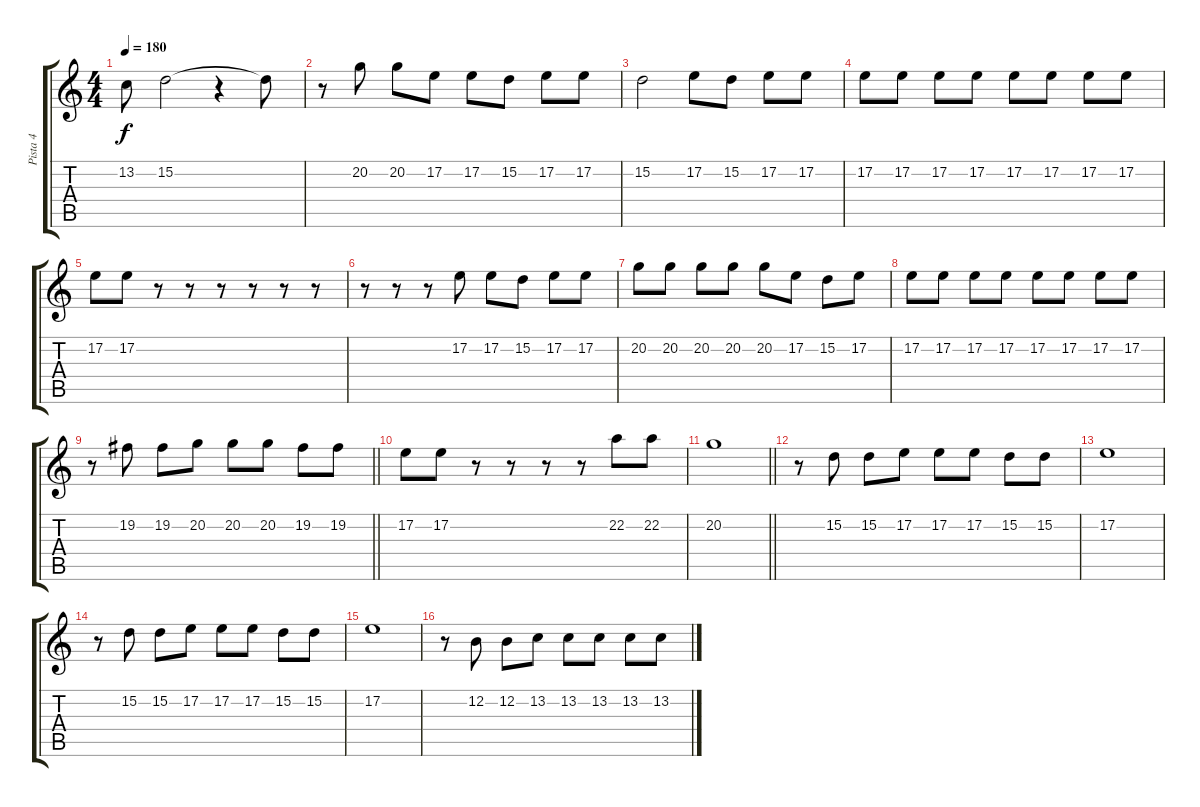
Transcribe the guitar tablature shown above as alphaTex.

\track ("Pista 4" "Pista 4") {instrument pad7halo}
\staff {score tabs}
\tuning (E4 B3 G3 D3 A2 E2) {hide}
\ts (4 4)
\tempo 180
\clef g2
\ks c
13.2.8{dy f} 15.2.2 r.4 15.2{t}.8 |
r.8 20.2.8 20.2.8 17.2.8 17.2.8 15.2.8 17.2.8 17.2.8 |
15.2.2 17.2.8 15.2.8 17.2.8 17.2.8 |
17.2.8 17.2.8 17.2.8 17.2.8 17.2.8 17.2.8 17.2.8 17.2.8 |
17.2.8 17.2.8 r.8 r.8 r.8 r.8 r.8 r.8 |
r.8 r.8 r.8 17.2.8 17.2.8 15.2.8 17.2.8 17.2.8 |
20.2.8 20.2.8 20.2.8 20.2.8 20.2.8 17.2.8 15.2.8 17.2.8 |
17.2.8 17.2.8 17.2.8 17.2.8 17.2.8 17.2.8 17.2.8 17.2.8 |
\barLineRight lightlight
r.8 19.2.8 19.2.8 20.2.8 20.2.8 20.2.8 19.2.8 19.2.8 |
17.2.8 17.2.8 r.8 r.8 r.8 r.8 22.2.8 22.2.8 |
\barLineRight lightlight
20.2.1 |
r.8 15.2.8 15.2.8 17.2.8 17.2.8 17.2.8 15.2.8 15.2.8 |
17.2.1 |
r.8 15.2.8 15.2.8 17.2.8 17.2.8 17.2.8 15.2.8 15.2.8 |
17.2.1 |
r.8 12.2.8 12.2.8 13.2.8 13.2.8 13.2.8 13.2.8 13.2.8
